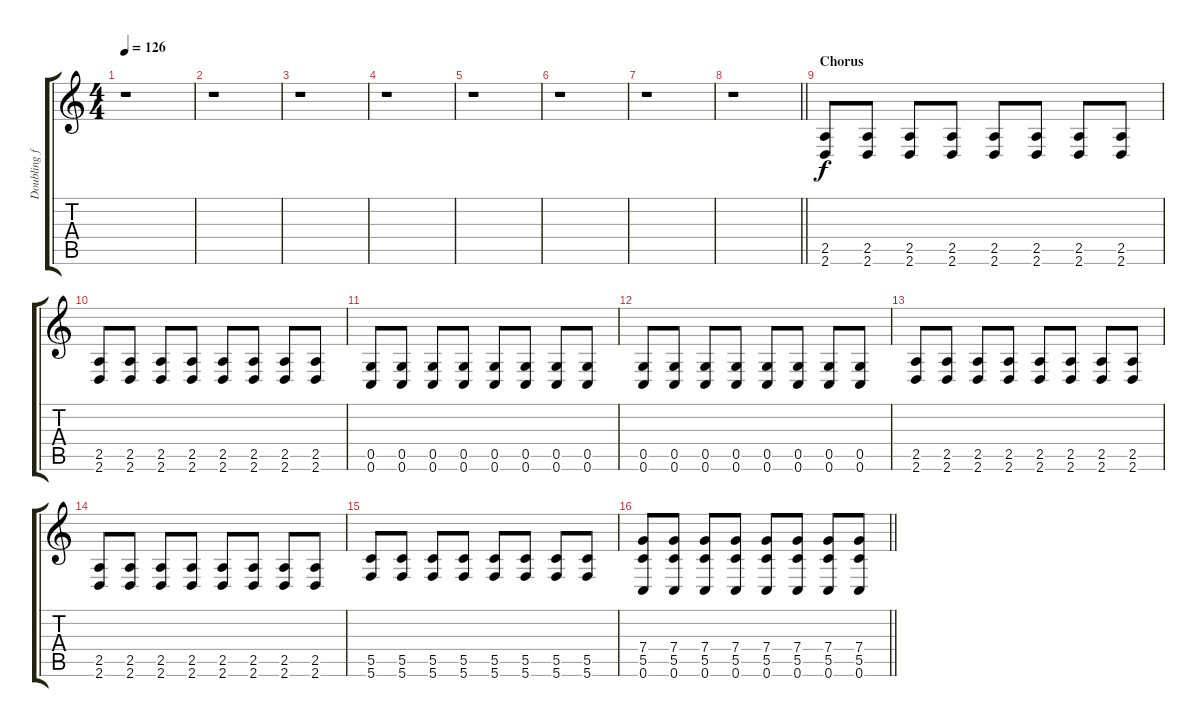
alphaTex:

\track ("Doubling for Guitar 1" "Doubling f") {instrument distortionguitar}
\staff {score tabs}
\tuning (D4 A3 F3 C3 G2 C2) {hide}
\ts (4 4)
\tempo 126
\clef g2
\ks c
r.1{dy mf} |
r.1 |
r.1 |
r.1 |
r.1 |
r.1 |
r.1 |
\barLineRight lightlight
r.1 |
\section ("" "Chorus")
(2.5 2.6).8{dy f} (2.5 2.6).8 (2.5 2.6).8 (2.5 2.6).8 (2.5 2.6).8 (2.5 2.6).8 (2.5 2.6).8 (2.5 2.6).8 |
(2.5 2.6).8 (2.5 2.6).8 (2.5 2.6).8 (2.5 2.6).8 (2.5 2.6).8 (2.5 2.6).8 (2.5 2.6).8 (2.5 2.6).8 |
(0.5 0.6).8 (0.5 0.6).8 (0.5 0.6).8 (0.5 0.6).8 (0.5 0.6).8 (0.5 0.6).8 (0.5 0.6).8 (0.5 0.6).8 |
(0.5 0.6).8 (0.5 0.6).8 (0.5 0.6).8 (0.5 0.6).8 (0.5 0.6).8 (0.5 0.6).8 (0.5 0.6).8 (0.5 0.6).8 |
(2.5 2.6).8 (2.5 2.6).8 (2.5 2.6).8 (2.5 2.6).8 (2.5 2.6).8 (2.5 2.6).8 (2.5 2.6).8 (2.5 2.6).8 |
(2.5 2.6).8 (2.5 2.6).8 (2.5 2.6).8 (2.5 2.6).8 (2.5 2.6).8 (2.5 2.6).8 (2.5 2.6).8 (2.5 2.6).8 |
(5.5 5.6).8 (5.5 5.6).8 (5.5 5.6).8 (5.5 5.6).8 (5.5 5.6).8 (5.5 5.6).8 (5.5 5.6).8 (5.5 5.6).8 |
\barLineRight lightlight
(7.4 5.5 0.6).8 (7.4 5.5 0.6).8 (7.4 5.5 0.6).8 (7.4 5.5 0.6).8 (7.4 5.5 0.6).8 (7.4 5.5 0.6).8 (7.4 5.5 0.6).8 (7.4 5.5 0.6).8
